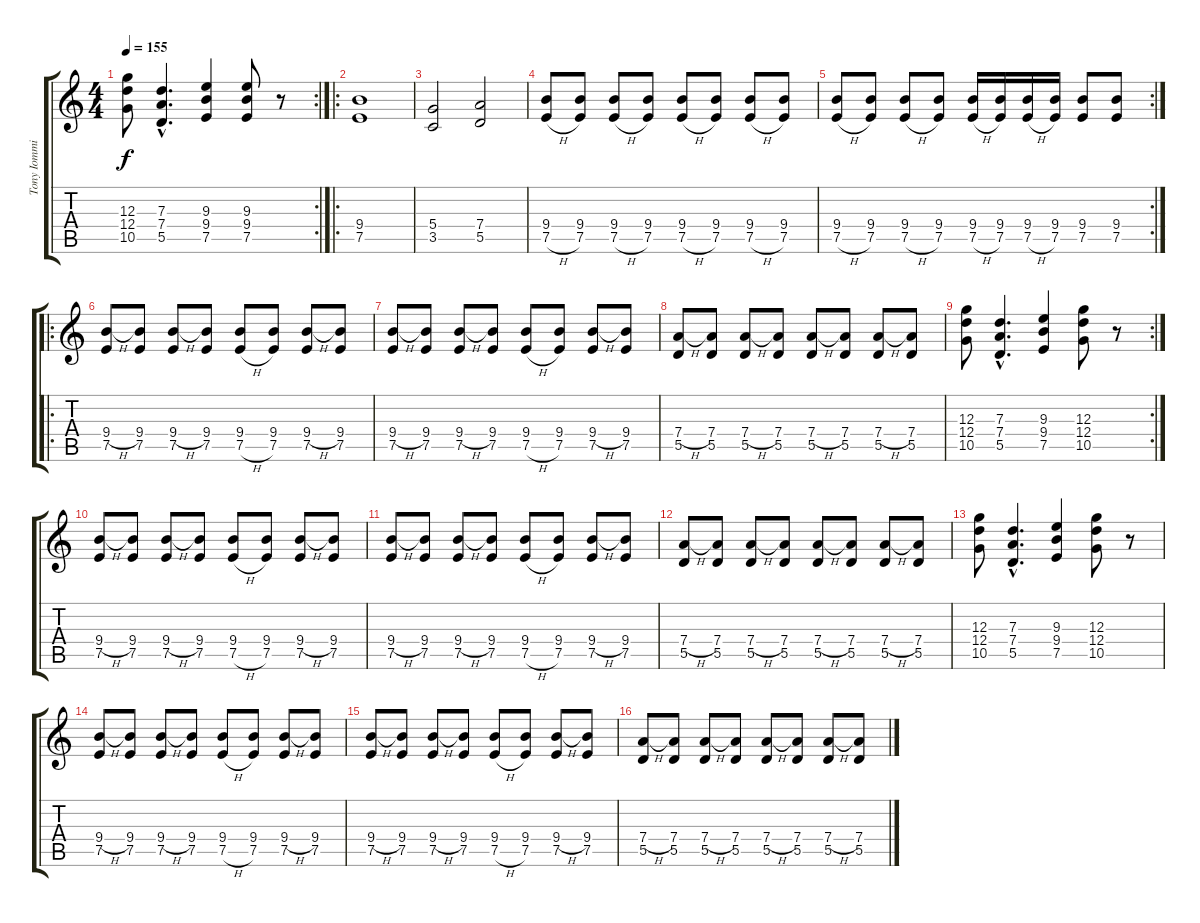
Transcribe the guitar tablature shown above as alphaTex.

\track ("Tony Iommi" "Tony Iommi") {instrument distortionguitar}
\staff {score tabs}
\tuning (E4 B3 G3 D3 A2 E2) {hide}
\rc 2
\ts (4 4)
\tempo 155
\clef g2
\ks c
(12.3 12.4 10.5).8{dy f} (7.3{hac} 7.4{hac} 5.5{hac}).4{d} (9.3 9.4 7.5).4 (9.3 9.4 7.5).8 r.8 |
\ro
(9.4 7.5).1 |
(5.4 3.5).2 (7.4 5.5).2 |
(9.4 7.5{h}).8 (9.4 7.5).8 (9.4 7.5{h}).8 (9.4 7.5).8 (9.4 7.5{h}).8 (9.4 7.5).8 (9.4 7.5{h}).8 (9.4 7.5).8 |
\rc 2
(9.4 7.5{h}).8 (9.4 7.5).8 (9.4 7.5{h}).8 (9.4 7.5).8 (9.4 7.5{h}).16 (9.4 7.5).16 (9.4 7.5{h}).16 (9.4 7.5).16 (9.4 7.5).8 (9.4 7.5).8 |
\ro
(9.4{h} 7.5).8 (9.4 7.5).8 (9.4{h} 7.5).8 (9.4 7.5).8 (9.4 7.5{h}).8 (9.4 7.5).8 (9.4{h} 7.5).8 (9.4 7.5).8 |
(9.4{h} 7.5).8 (9.4 7.5).8 (9.4{h} 7.5).8 (9.4 7.5).8 (9.4 7.5{h}).8 (9.4 7.5).8 (9.4{h} 7.5).8 (9.4 7.5).8 |
(7.4{h} 5.5).8 (7.4 5.5).8 (7.4{h} 5.5).8 (7.4 5.5).8 (7.4{h} 5.5).8 (7.4 5.5).8 (7.4{h} 5.5).8 (7.4 5.5).8 |
\rc 2
(12.3 12.4 10.5).8 (7.3{hac} 7.4{hac} 5.5{hac}).4{d} (9.3 9.4 7.5).4 (12.3 12.4 10.5).8 r.8 |
(9.4{h} 7.5).8 (9.4 7.5).8 (9.4{h} 7.5).8 (9.4 7.5).8 (9.4 7.5{h}).8 (9.4 7.5).8 (9.4{h} 7.5).8 (9.4 7.5).8 |
(9.4{h} 7.5).8 (9.4 7.5).8 (9.4{h} 7.5).8 (9.4 7.5).8 (9.4 7.5{h}).8 (9.4 7.5).8 (9.4{h} 7.5).8 (9.4 7.5).8 |
(7.4{h} 5.5).8 (7.4 5.5).8 (7.4{h} 5.5).8 (7.4 5.5).8 (7.4{h} 5.5).8 (7.4 5.5).8 (7.4{h} 5.5).8 (7.4 5.5).8 |
(12.3 12.4 10.5).8 (7.3{hac} 7.4{hac} 5.5{hac}).4{d} (9.3 9.4 7.5).4 (12.3 12.4 10.5).8 r.8 |
(9.4{h} 7.5).8 (9.4 7.5).8 (9.4{h} 7.5).8 (9.4 7.5).8 (9.4 7.5{h}).8 (9.4 7.5).8 (9.4{h} 7.5).8 (9.4 7.5).8 |
(9.4{h} 7.5).8 (9.4 7.5).8 (9.4{h} 7.5).8 (9.4 7.5).8 (9.4 7.5{h}).8 (9.4 7.5).8 (9.4{h} 7.5).8 (9.4 7.5).8 |
(7.4{h} 5.5).8 (7.4 5.5).8 (7.4{h} 5.5).8 (7.4 5.5).8 (7.4{h} 5.5).8 (7.4 5.5).8 (7.4{h} 5.5).8 (7.4 5.5).8
